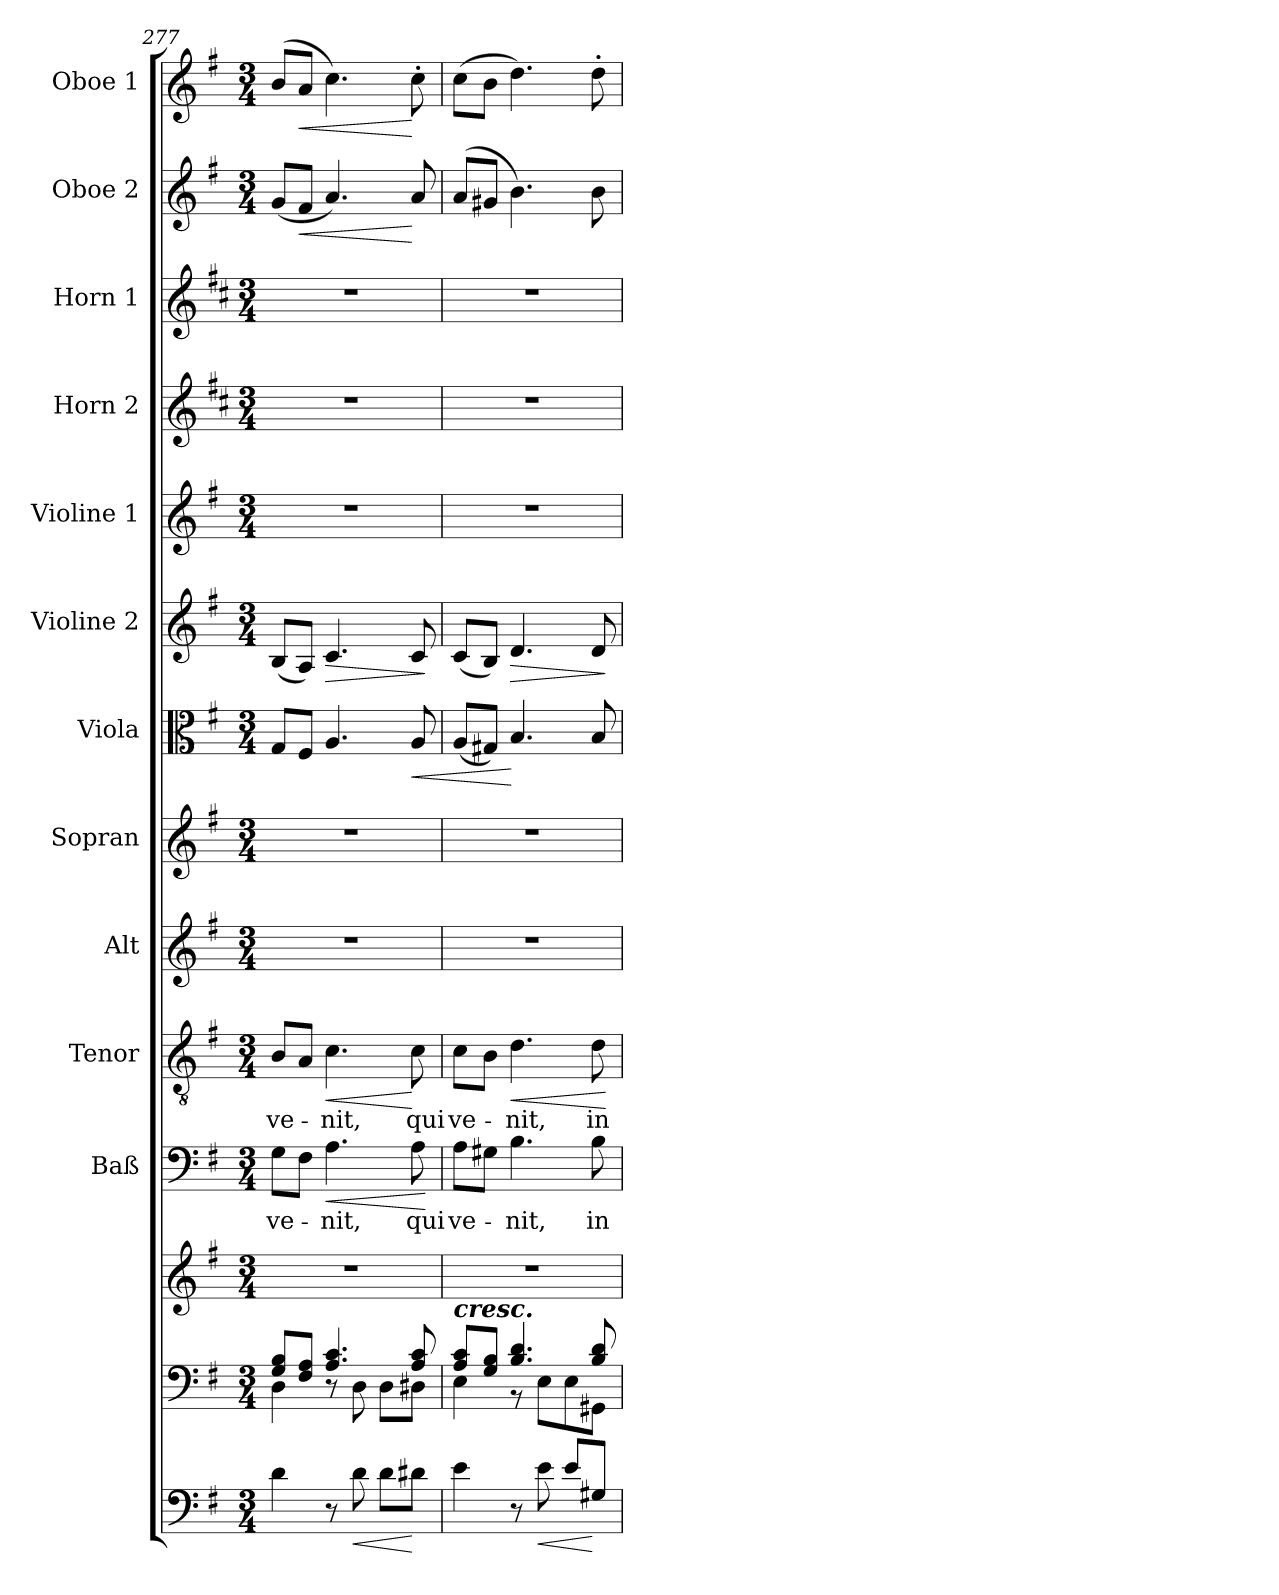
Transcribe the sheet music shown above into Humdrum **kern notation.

**kern	**dynam	**kern	**kern	**kern	**text	**dynam	**kern	**text	**dynam	**kern	**kern	**kern	**dynam	**kern	**dynam	**kern	**kern	**kern	**kern	**dynam	**kern	**dynam
*part13	*part13	*part12	*part12	*part11	*part11	*part11	*part10	*part10	*part10	*part9	*part8	*part7	*part7	*part6	*part6	*part5	*part4	*part3	*part2	*part2	*part1	*part1
*staff14	*staff14	*staff13	*staff12	*staff11	*staff11	*staff11	*staff10	*staff10	*staff10	*staff9	*staff8	*staff7	*staff7	*staff6	*staff6	*staff5	*staff4	*staff3	*staff2	*staff2	*staff1	*staff1
*	*	*	*	*I"Baß	*	*	*I"Tenor	*	*	*I"Alt	*I"Sopran	*I"Viola	*	*I"Violine 2	*	*I"Violine 1	*I"Horn 2	*I"Horn 1	*I"Oboe 2	*	*I"Oboe 1	*
*	*	*	*	*I'Baß	*	*	*I'Ten	*	*	*I'Alt	*I'Sop	*I'Vla.	*	*I'Vln. 2	*	*I'Vln. 1	*I'Hrn. 2	*I'Hrn. 1	*I'Ob. 2	*	*I'Ob. 1	*
*clefF4	*	*clefF4	*clefG2	*clefF4	*	*	*clefGv2	*	*	*clefG2	*clefG2	*clefC3	*	*clefG2	*	*clefG2	*clefG2	*clefG2	*clefG2	*	*clefG2	*
*ITrd7c12	*	*	*	*	*	*	*	*	*	*	*	*	*	*	*	*	*ITrd4c7	*ITrd4c7	*	*	*	*
*k[f#]	*	*k[f#]	*k[f#]	*k[f#]	*	*	*k[f#]	*	*	*k[f#]	*k[f#]	*k[f#]	*	*k[f#]	*	*k[f#]	*k[f#]	*k[f#]	*k[f#]	*	*k[f#]	*
*G:	*	*G:	*G:	*G:	*	*	*G:	*	*	*G:	*G:	*G:	*	*G:	*	*G:	*G:	*G:	*G:	*	*G:	*
*M3/4	*	*M3/4	*M3/4	*M3/4	*	*	*M3/4	*	*	*M3/4	*M3/4	*M3/4	*	*M3/4	*	*M3/4	*M3/4	*M3/4	*M3/4	*	*M3/4	*
=277	=277	=277	=277	=277	=277	=277	=277	=277	=277	=277	=277	=277	=277	=277	=277	=277	=277	=277	=277	=277	=277	=277
*	*	*^	*	*	*	*	*	*	*	*	*	*	*	*	*	*	*	*	*	*	*	*
!	!	!	!	!	!	!LO:LY:b	!	!	!LO:LY:b	!	!	!	!	!	!	!	!	!	!	!	!	!	!
4D\	.	8G/ 8B/L	4D\	2.r	8G\L	ve-	.	8B/L	ve-	.	2.r	2.r	8G/L	.	(<8B/L	.	2.r	2.r	2.r	(<8g/L	.	(<8b/L	.
!	!	!	!	!	!	!	!	!	!	!	!	!	!	!	!	!	!	!	!	!	!LO:HP:b	!	!LO:HP:b
.	.	8F#/ 8A/J	.	.	8F#\J	.	.	8A/J	.	.	.	.	8F#/J	.	8A/J)	.	.	.	.	8f#/J	<	8a/J	<
!	!	!	!	!	!	!LO:LY:b	!LO:HP:b	!	!LO:LY:b	!LO:HP:b	!	!	!	!	!	!LO:HP:b	!	!	!	!	!	!	!
8r	.	4.A/ 4.c/	8rC	.	4.A\	-nit,	<	4.c\	-nit,	<	.	.	4.A/	.	4.c/	>	.	.	.	4.a/)	.	4.cc\)	.
!	!LO:HP:b	!	!	!	!	!	!	!	!	!	!	!	!	!	!	!	!	!	!	!	!	!	!
8D\	<	.	8D\	.	.	.	.	.	.	.	.	.	.	.	.	.	.	.	.	.	.	.	.
8D\L	.	.	8D\L	.	.	.	.	.	.	.	.	.	.	.	.	.	.	.	.	.	.	.	.
!	!	!	!	!	!	!LO:LY:b	!	!	!LO:LY:b	!	!	!	!	!LO:HP:b	!	!	!	!	!	!	!	!	!
8D#X\J	[	8A/ 8c/	8D#X\J	.	8A\	qui	.	8c\	qui	[	.	.	8A/	<	8c/	.	.	.	.	8a/	[	8cc'>\	[
*	*	*v	*v	*	*	*	*	*	*	*	*	*	*	*	*	*	*	*	*	*	*	*	*
.	.	.	.	.	.	[	.	.	.	.	.	.	.	.	]	.	.	.	.	.	.	.
=278	=278	=278	=278	=278	=278	=278	=278	=278	=278	=278	=278	=278	=278	=278	=278	=278	=278	=278	=278	=278	=278	=278
*	*	*^	*	*	*	*	*	*	*	*	*	*	*	*	*	*	*	*	*	*	*	*
!	!	!LO:TX:a:Bi:t=cresc.	!	!	!	!	!	!	!	!	!	!	!	!	!	!	!	!	!	!	!	!	!
!	!	!	!	!	!	!LO:LY:b	!	!	!LO:LY:b	!	!	!	!	!	!	!	!	!	!	!	!	!	!
4E\	.	8A/ 8c/L	4E\	2.r	8A\L	ve-	.	8c\L	ve-	.	2.r	2.r	(<8A/L	.	(<8c/L	.	2.r	2.r	2.r	(<8a/L	.	(>8cc\L	.
.	.	8G/ 8B/J	.	.	8G#X\J	.	.	8B\J	.	.	.	.	8G#X/J)	.	8B/J)	.	.	.	.	8g#X/J	.	8b\J	.
!	!	!	!	!	!	!LO:LY:b	!	!	!LO:LY:b	!LO:HP:b	!	!	!	!	!	!LO:HP:b	!	!	!	!	!	!	!
8r	.	4.B/ 4.d/	8r	.	4.B\	-nit,	.	4.d\	-nit,	<	.	.	4.B/	[	4.d/	>	.	.	.	4.b\)	.	4.dd\)	.
!	!LO:HP:b	!	!	!	!	!	!	!	!	!	!	!	!	!	!	!	!	!	!	!	!	!	!
8E\	<	.	8E\L	.	.	.	.	.	.	.	.	.	.	.	.	.	.	.	.	.	.	.	.
8E/L	.	.	8E\	.	.	.	.	.	.	.	.	.	.	.	.	.	.	.	.	.	.	.	.
!	!	!	!	!	!	!LO:LY:b	!	!	!LO:LY:b	!	!	!	!	!	!	!	!	!	!	!	!	!	!
8GG#X/J	[	8B/ 8d/	8GG#X\J	.	8B\	in	.	8d\	in	.	.	.	8B/	.	8d/	.	.	.	.	8b\	.	8dd'>\	.
*	*	*v	*v	*	*	*	*	*	*	*	*	*	*	*	*	*	*	*	*	*	*	*	*
.	.	.	.	.	.	.	.	.	[	.	.	.	.	.	]	.	.	.	.	.	.	.
=	=	=	=	=	=	=	=	=	=	=	=	=	=	=	=	=	=	=	=	=	=	=
*-	*-	*-	*-	*-	*-	*-	*-	*-	*-	*-	*-	*-	*-	*-	*-	*-	*-	*-	*-	*-	*-	*-
